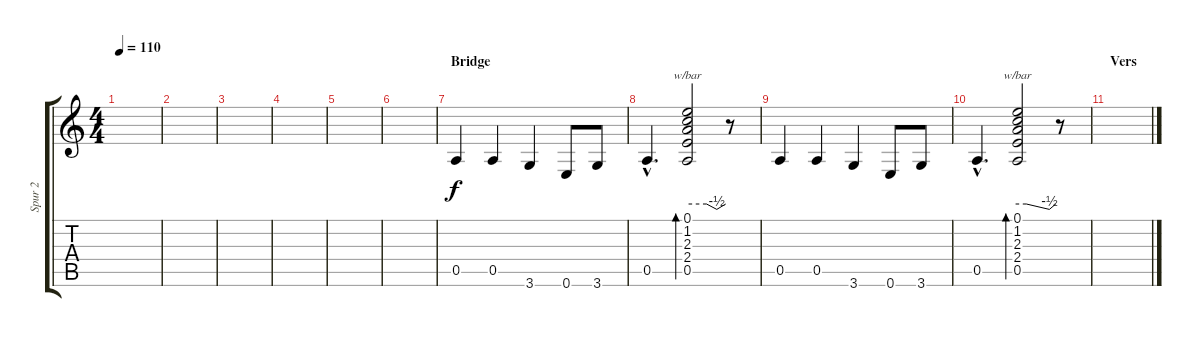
\track ("Spur 2" "Spur 2") {instrument electricguitarclean}
\staff {score tabs}
\tuning (E4 B3 G3 D3 A2 E2) {hide}
\ts (4 4)
\tempo 110
\clef g2
\ks c
|
|
|
|
|
|
\section ("" "Bridge")
0.5.4 0.5.4 3.6.4 0.6.8 3.6.8 |
0.5{hac}.4{d} (0.1 1.2 2.3 2.4 0.5).2{tbe (custom default 0 0 30 0 46 -2 60 0) bd 480} r.8 |
0.5.4 0.5.4 3.6.4 0.6.8 3.6.8 |
0.5{hac}.4{d} (0.1 1.2 2.3 2.4 0.5).2{tbe (custom default 0 0 14 0 50 -2 60 0) bd 480} r.8 |
\section ("" "Vers")
